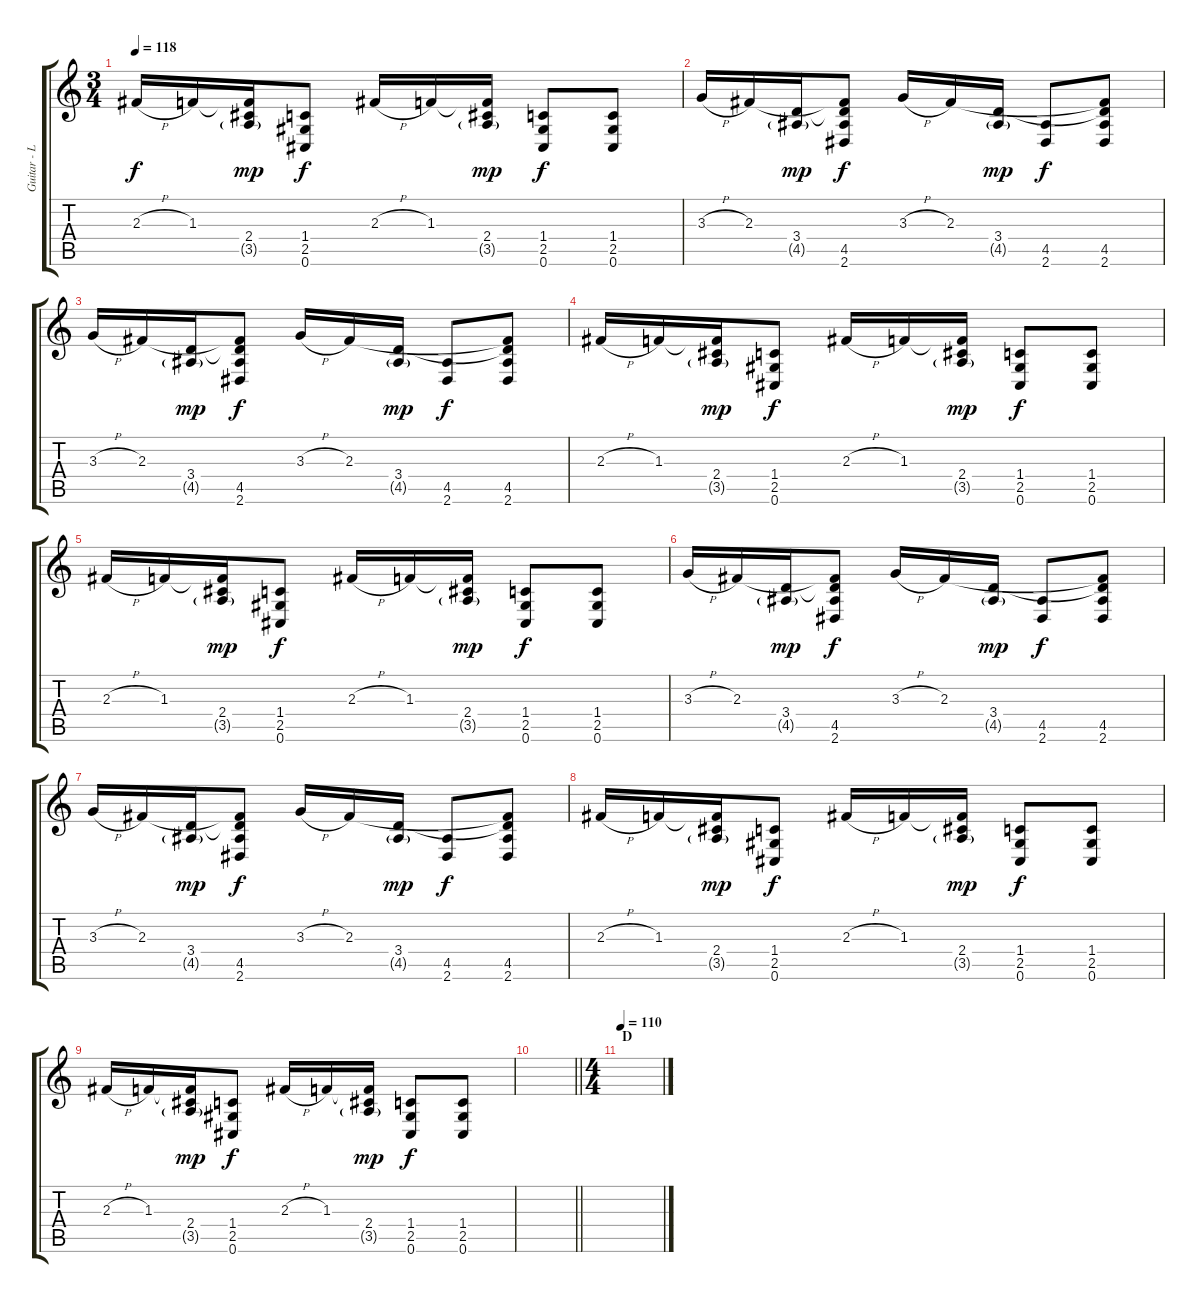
\track ("Guitar - L" "Guitar - L") {instrument distortionguitar}
\staff {score tabs}
\tuning (Db4 Ab3 E3 B2 Gb2 Db2) {hide}
\ts (3 4)
\tempo 118
\clef g2
\ks c
2.3{h}.16{dy f} 1.3.16 (1.3{t} 2.4 3.5{g}).16{dy mp} (1.4 2.5 0.6).8{dy f} 2.3{h}.16 1.3.16 (1.3{t} 2.4 3.5{g}).16{dy mp} (1.4 2.5 0.6).8{dy f} (1.4 2.5 0.6).8 |
3.3{h}.16 2.3.16 (3.4 4.5{g}).16{dy mp} (2.3{t} 3.4{t} 4.5 2.6).8{dy f} 3.3{h}.16 2.3.16 (3.4 4.5{g}).16{dy mp} (4.5 2.6).8{dy f} (2.3{t} 3.4{t} 4.5 2.6).8 |
3.3{h}.16 2.3.16 (3.4 4.5{g}).16{dy mp} (2.3{t} 3.4{t} 4.5 2.6).8{dy f} 3.3{h}.16 2.3.16 (3.4 4.5{g}).16{dy mp} (4.5 2.6).8{dy f} (2.3{t} 3.4{t} 4.5 2.6).8 |
2.3{h}.16 1.3.16 (1.3{t} 2.4 3.5{g}).16{dy mp} (1.4 2.5 0.6).8{dy f} 2.3{h}.16 1.3.16 (1.3{t} 2.4 3.5{g}).16{dy mp} (1.4 2.5 0.6).8{dy f} (1.4 2.5 0.6).8 |
2.3{h}.16 1.3.16 (1.3{t} 2.4 3.5{g}).16{dy mp} (1.4 2.5 0.6).8{dy f} 2.3{h}.16 1.3.16 (1.3{t} 2.4 3.5{g}).16{dy mp} (1.4 2.5 0.6).8{dy f} (1.4 2.5 0.6).8 |
3.3{h}.16 2.3.16 (3.4 4.5{g}).16{dy mp} (2.3{t} 3.4{t} 4.5 2.6).8{dy f} 3.3{h}.16 2.3.16 (3.4 4.5{g}).16{dy mp} (4.5 2.6).8{dy f} (2.3{t} 3.4{t} 4.5 2.6).8 |
3.3{h}.16 2.3.16 (3.4 4.5{g}).16{dy mp} (2.3{t} 3.4{t} 4.5 2.6).8{dy f} 3.3{h}.16 2.3.16 (3.4 4.5{g}).16{dy mp} (4.5 2.6).8{dy f} (2.3{t} 3.4{t} 4.5 2.6).8 |
2.3{h}.16 1.3.16 (1.3{t} 2.4 3.5{g}).16{dy mp} (1.4 2.5 0.6).8{dy f} 2.3{h}.16 1.3.16 (1.3{t} 2.4 3.5{g}).16{dy mp} (1.4 2.5 0.6).8{dy f} (1.4 2.5 0.6).8 |
2.3{h}.16 1.3.16 (1.3{t} 2.4 3.5{g}).16{dy mp} (1.4 2.5 0.6).8{dy f} 2.3{h}.16 1.3.16 (1.3{t} 2.4 3.5{g}).16{dy mp} (1.4 2.5 0.6).8{dy f} (1.4 2.5 0.6).8 |
\barLineRight lightlight
|
\ts (4 4)
\section ("" "D")
\tempo 110
